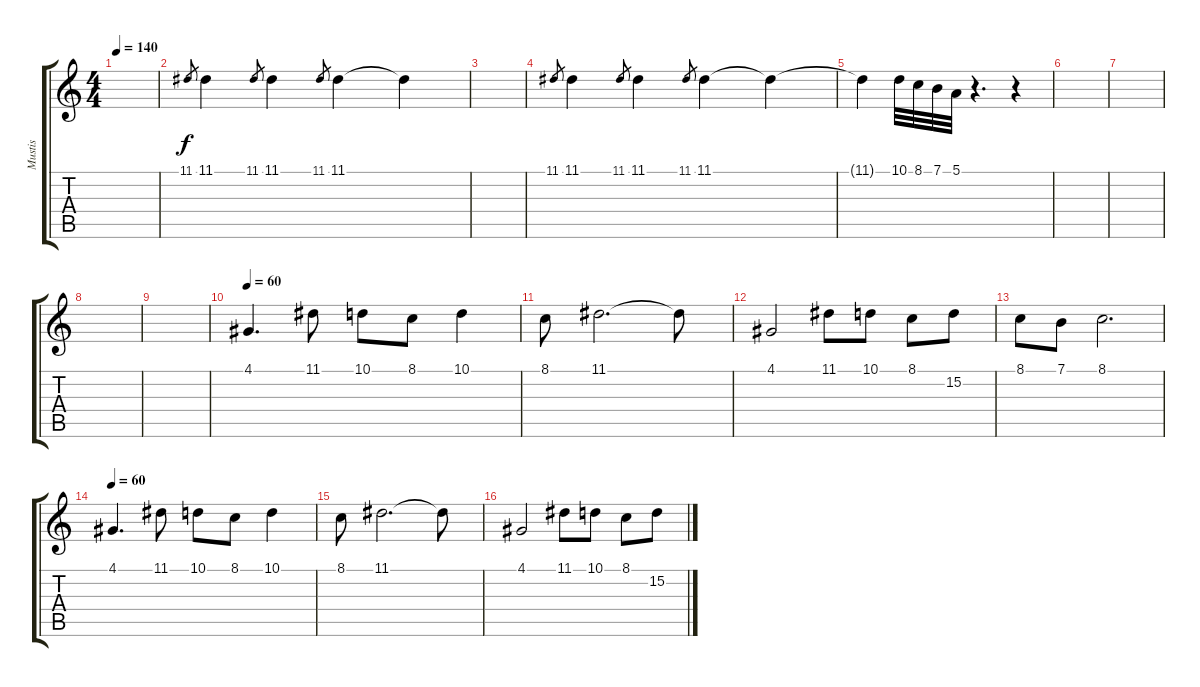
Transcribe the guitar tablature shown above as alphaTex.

\track ("Mustis" "Mustis") {instrument stringensemble1}
\staff {score tabs}
\tuning (E4 B3 G3 D3 A2 E2) {hide}
\ts (4 4)
\tempo 140
\clef g2
\ks c
|
11.1.8{gr} 11.1.4 11.1.8{gr} 11.1.4 11.1.8{gr} 11.1.4 11.1{t}.4 |
|
11.1.8{gr} 11.1.4 11.1.8{gr} 11.1.4 11.1.8{gr} 11.1.4 11.1{t}.4 |
11.1{t}.4 10.1.32 8.1.32 7.1.32 5.1.32 r.4{d} r.4 |
|
|
|
|
\tempo 60
4.1.4{d instrument stringensemble1} 11.1.8 10.1.8 8.1.8 10.1.4 |
8.1.8 11.1.2{d} 11.1{t}.8 |
4.1.2 11.1.8 10.1.8 8.1.8 15.2.8 |
8.1.8 7.1.8 8.1.2{d} |
\tempo 60
4.1.4{d instrument stringensemble1} 11.1.8 10.1.8 8.1.8 10.1.4 |
8.1.8 11.1.2{d} 11.1{t}.8 |
4.1.2 11.1.8 10.1.8 8.1.8 15.2.8
